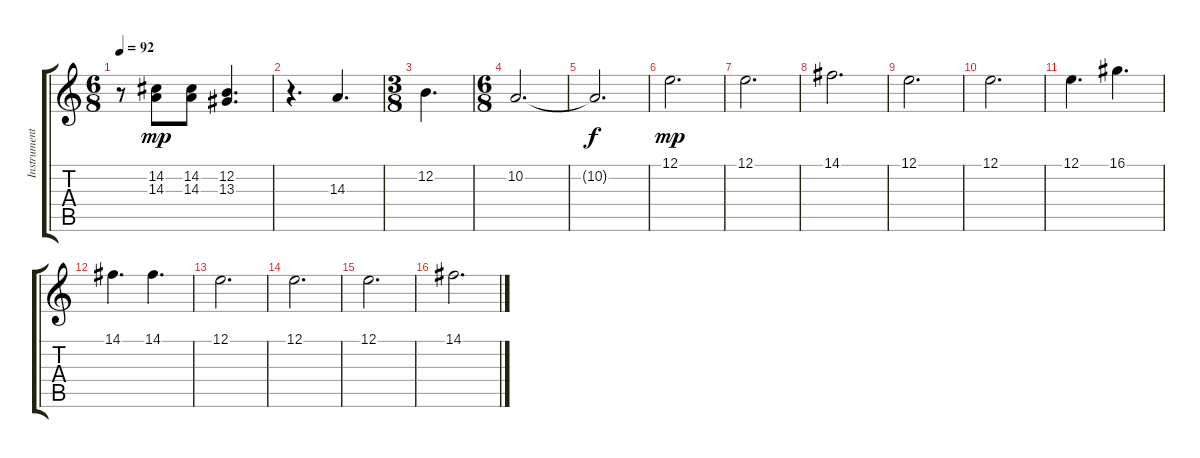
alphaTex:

\track ("Instrument 3" "Instrument") {instrument accordion}
\staff {score tabs}
\tuning (E4 B3 G3 D3 A2 E2) {hide}
\ts (6 8)
\tempo 92
\clef g2
\ks c
r.8{dy mp} (14.2 14.3).8 (14.2 14.3).8 (12.2 13.3).4{d} |
r.4{d} 14.3.4{d} |
\ts (3 8)
12.2.4{d} |
\ts (6 8)
10.2.2{d} |
10.2{t}.2{d dy f} |
12.1.2{d dy mp} |
12.1.2{d} |
14.1.2{d} |
12.1.2{d} |
12.1.2{d} |
12.1.4{d} 16.1.4{d} |
14.1.4{d} 14.1.4{d} |
12.1.2{d} |
12.1.2{d} |
12.1.2{d} |
14.1.2{d}
